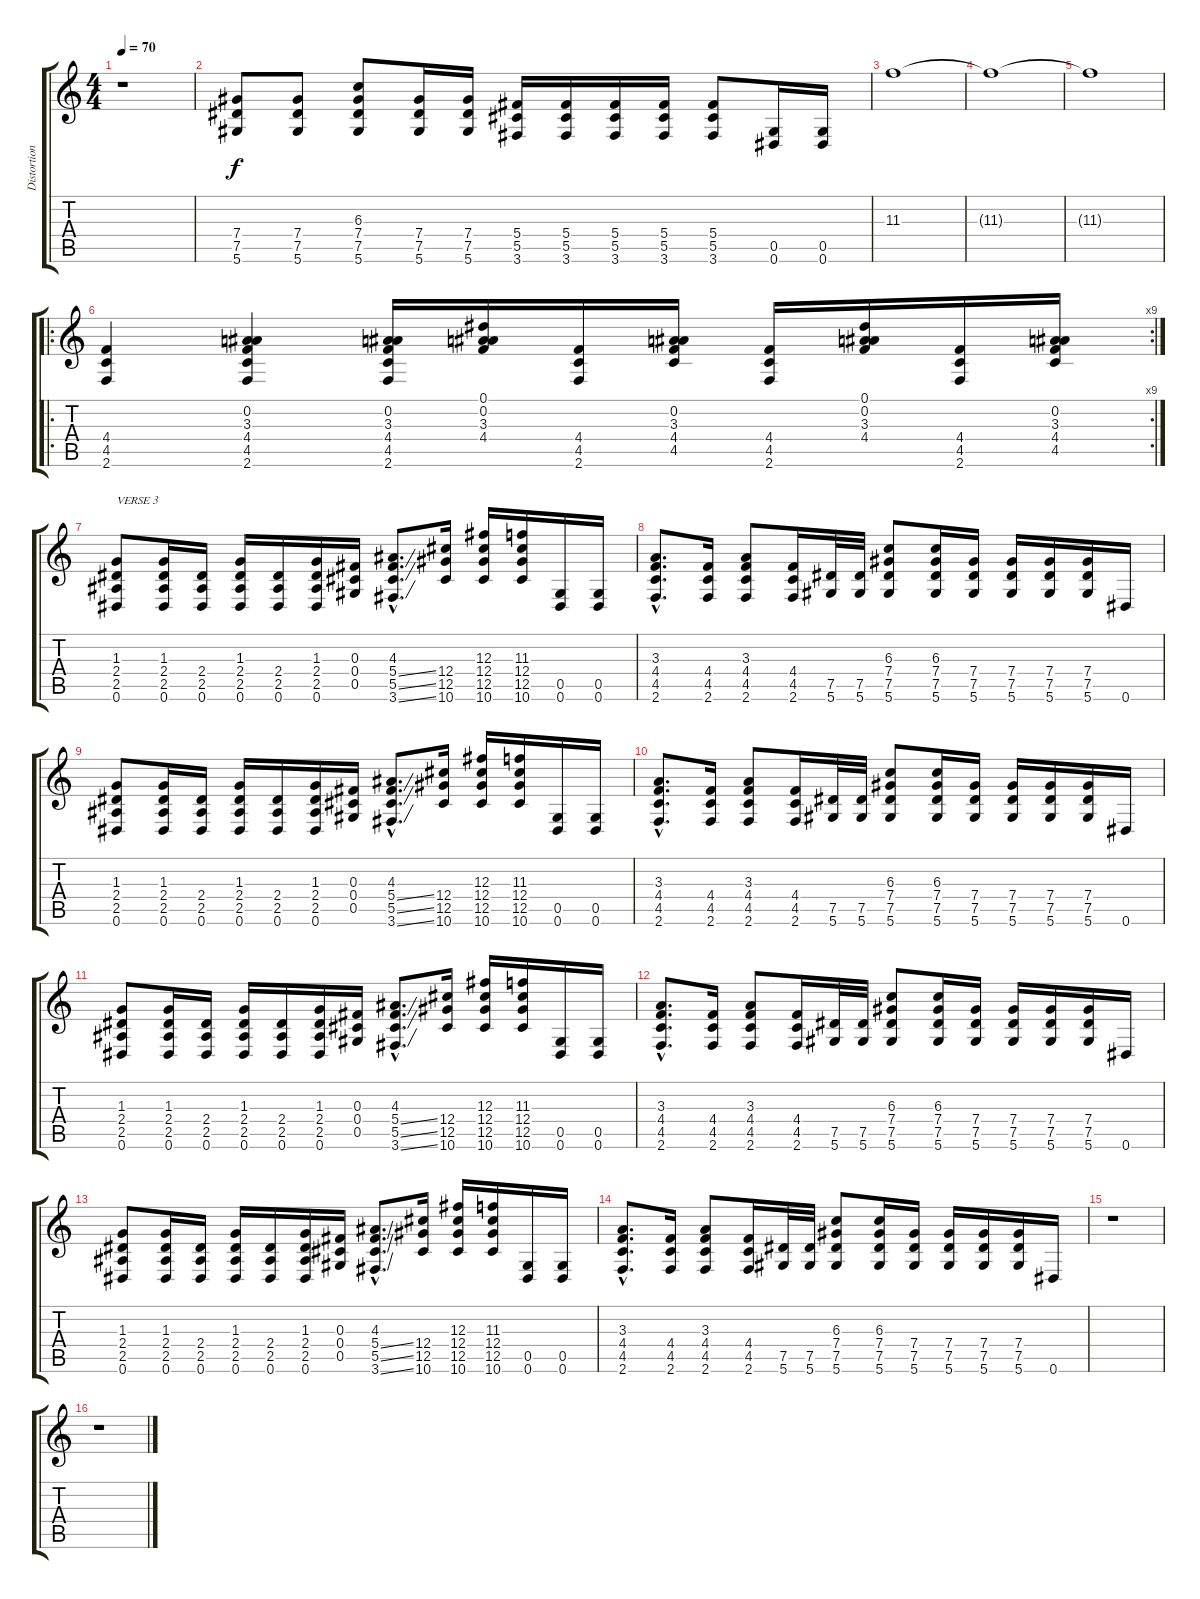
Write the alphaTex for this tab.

\track ("Distortion 2" "Distortion") {instrument distortionguitar}
\staff {score tabs}
\tuning (Eb4 Bb3 Gb3 Db3 Ab2 Eb2) {hide}
\ts (4 4)
\tempo 70
\clef g2
\ks c
r.1{dy f} |
(7.4 7.5 5.6).8 (7.4 7.5 5.6).8 (6.3 7.4 7.5 5.6).8 (7.4 7.5 5.6).16 (7.4 7.5 5.6).16 (5.4 5.5 3.6).16 (5.4 5.5 3.6).16 (5.4 5.5 3.6).16 (5.4 5.5 3.6).16 (5.4 5.5 3.6).8 (0.5 0.6).16 (0.5 0.6).16 |
11.3.1{instrument electricguitarclean} |
11.3{t}.1 |
11.3{t}.1 |
\ro
\rc 9
(4.4 4.5 2.6).4 (0.2 3.3 4.4 4.5 2.6).4 (0.2 3.3 4.4 4.5 2.6).16 (0.1 0.2 3.3 4.4).16 (4.4 4.5 2.6).16 (0.2 3.3 4.4 4.5).16 (4.4 4.5 2.6).16 (0.1 0.2 3.3 4.4).16 (4.4 4.5 2.6).16 (0.2 3.3 4.4 4.5).16 |
(1.3 2.4 2.5 0.6).8{txt "VERSE 3" instrument distortionguitar} (1.3 2.4 2.5 0.6).16 (2.4 2.5 0.6).16 (1.3 2.4 2.5 0.6).16 (2.4 2.5 0.6).16 (1.3 2.4 2.5 0.6).16 (0.3 0.4 0.5).16 (4.3{hac} 5.4{ss hac} 5.5{ss hac} 3.6{ss hac}).8{d} (12.4 12.5 10.6).16 (12.3 12.4 12.5 10.6).16 (11.3 12.4 12.5 10.6).16 (0.5 0.6).16 (0.5 0.6).16 |
(3.3{hac} 4.4{hac} 4.5{hac} 2.6{hac}).8{d} (4.4 4.5 2.6).16 (3.3 4.4 4.5 2.6).8 (4.4 4.5 2.6).16 (7.5 5.6).32 (7.5 5.6).32 (6.3 7.4 7.5 5.6).8 (6.3 7.4 7.5 5.6).16 (7.4 7.5 5.6).16 (7.4 7.5 5.6).16 (7.4 7.5 5.6).16 (7.4 7.5 5.6).16 0.6.16 |
(1.3 2.4 2.5 0.6).8 (1.3 2.4 2.5 0.6).16 (2.4 2.5 0.6).16 (1.3 2.4 2.5 0.6).16 (2.4 2.5 0.6).16 (1.3 2.4 2.5 0.6).16 (0.3 0.4 0.5).16 (4.3{hac} 5.4{ss hac} 5.5{ss hac} 3.6{ss hac}).8{d} (12.4 12.5 10.6).16 (12.3 12.4 12.5 10.6).16 (11.3 12.4 12.5 10.6).16 (0.5 0.6).16 (0.5 0.6).16 |
(3.3{hac} 4.4{hac} 4.5{hac} 2.6{hac}).8{d} (4.4 4.5 2.6).16 (3.3 4.4 4.5 2.6).8 (4.4 4.5 2.6).16 (7.5 5.6).32 (7.5 5.6).32 (6.3 7.4 7.5 5.6).8 (6.3 7.4 7.5 5.6).16 (7.4 7.5 5.6).16 (7.4 7.5 5.6).16 (7.4 7.5 5.6).16 (7.4 7.5 5.6).16 0.6.16 |
(1.3 2.4 2.5 0.6).8 (1.3 2.4 2.5 0.6).16 (2.4 2.5 0.6).16 (1.3 2.4 2.5 0.6).16 (2.4 2.5 0.6).16 (1.3 2.4 2.5 0.6).16 (0.3 0.4 0.5).16 (4.3{hac} 5.4{ss hac} 5.5{ss hac} 3.6{ss hac}).8{d} (12.4 12.5 10.6).16 (12.3 12.4 12.5 10.6).16 (11.3 12.4 12.5 10.6).16 (0.5 0.6).16 (0.5 0.6).16 |
(3.3{hac} 4.4{hac} 4.5{hac} 2.6{hac}).8{d} (4.4 4.5 2.6).16 (3.3 4.4 4.5 2.6).8 (4.4 4.5 2.6).16 (7.5 5.6).32 (7.5 5.6).32 (6.3 7.4 7.5 5.6).8 (6.3 7.4 7.5 5.6).16 (7.4 7.5 5.6).16 (7.4 7.5 5.6).16 (7.4 7.5 5.6).16 (7.4 7.5 5.6).16 0.6.16 |
(1.3 2.4 2.5 0.6).8 (1.3 2.4 2.5 0.6).16 (2.4 2.5 0.6).16 (1.3 2.4 2.5 0.6).16 (2.4 2.5 0.6).16 (1.3 2.4 2.5 0.6).16 (0.3 0.4 0.5).16 (4.3{hac} 5.4{ss hac} 5.5{ss hac} 3.6{ss hac}).8{d} (12.4 12.5 10.6).16 (12.3 12.4 12.5 10.6).16 (11.3 12.4 12.5 10.6).16 (0.5 0.6).16 (0.5 0.6).16 |
(3.3{hac} 4.4{hac} 4.5{hac} 2.6{hac}).8{d} (4.4 4.5 2.6).16 (3.3 4.4 4.5 2.6).8 (4.4 4.5 2.6).16 (7.5 5.6).32 (7.5 5.6).32 (6.3 7.4 7.5 5.6).8 (6.3 7.4 7.5 5.6).16 (7.4 7.5 5.6).16 (7.4 7.5 5.6).16 (7.4 7.5 5.6).16 (7.4 7.5 5.6).16 0.6.16 |
r.1 |
r.1
